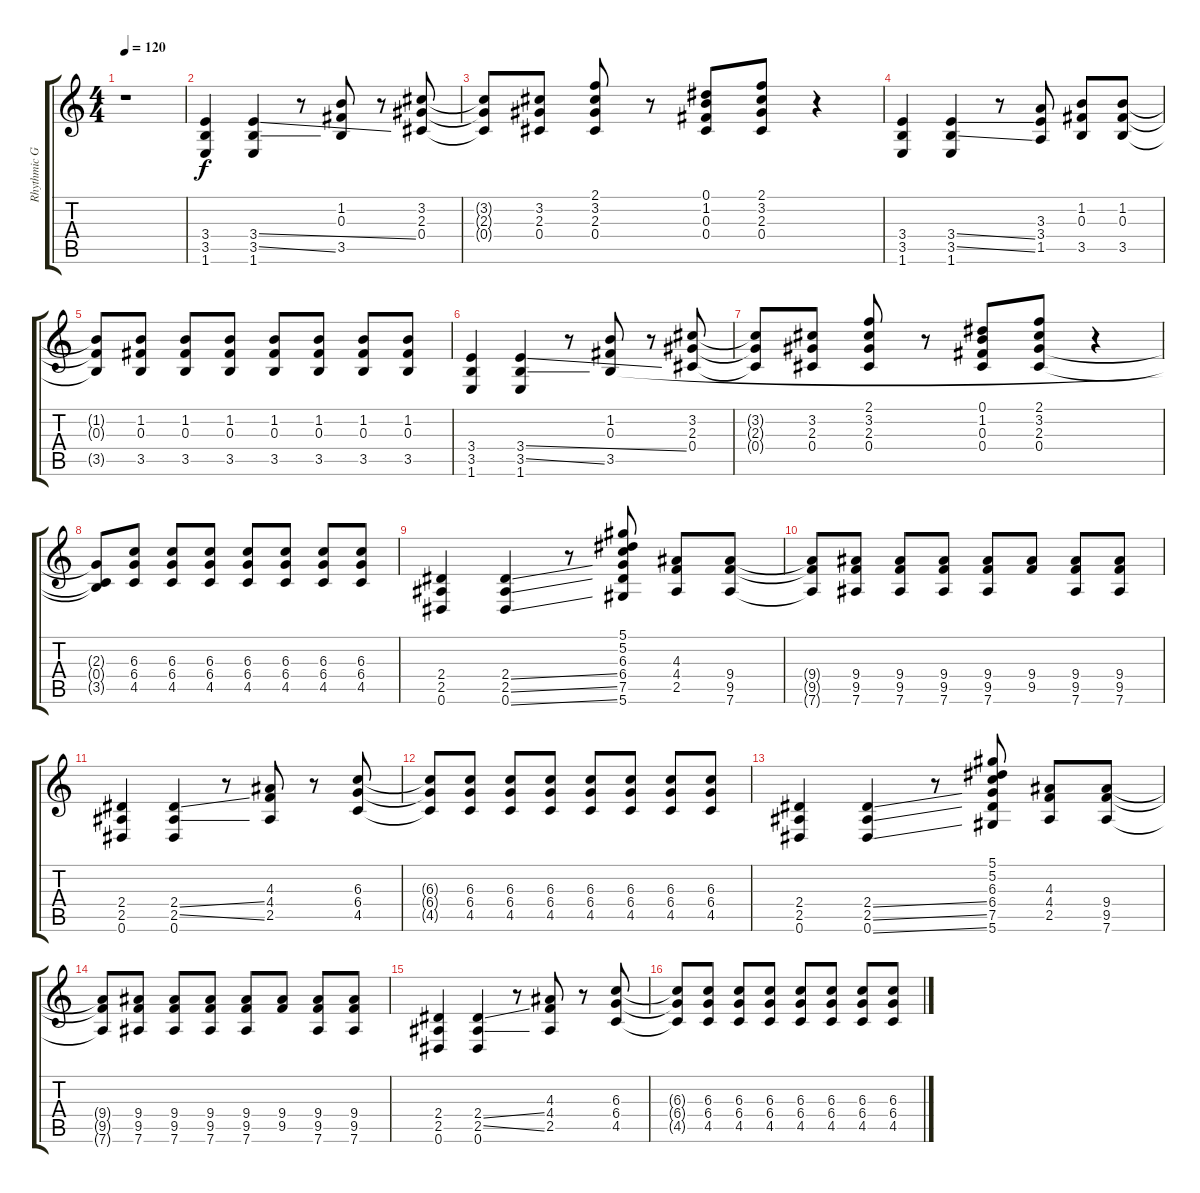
\track ("Rhythmic Guitar" "Rhythmic G") {instrument distortionguitar}
\staff {score tabs}
\tuning (Eb4 Bb3 Gb3 Db3 Ab2 Eb2) {hide}
\ts (4 4)
\tempo 120
\clef g2
\ks c
r.1{dy f} |
(3.4 3.5 1.6).4 (3.4{ss} 3.5{ss} 1.6).4 r.8 (1.2 0.3 3.5).8 r.8 (3.2 2.3 0.4).8 |
(3.2{t} 2.3{t} 0.4{t}).8 (3.2 2.3 0.4).8 (2.1 3.2 2.3 0.4).8 r.8 (0.1 1.2 0.3 0.4).8 (2.1 3.2 2.3 0.4).8 r.4 |
(3.4 3.5 1.6).4 (3.4{ss} 3.5{ss} 1.6).4 r.8 (3.3 3.4 1.5).8 (1.2 0.3 3.5).8 (1.2 0.3 3.5).8 |
(1.2{t} 0.3{t} 3.5{t}).8 (1.2 0.3 3.5).8 (1.2 0.3 3.5).8 (1.2 0.3 3.5).8 (1.2 0.3 3.5).8 (1.2 0.3 3.5).8 (1.2 0.3 3.5).8 (1.2 0.3 3.5).8 |
(3.4 3.5 1.6).4 (3.4{ss} 3.5{ss} 1.6).4 r.8 (1.2 0.3 3.5).8 r.8 (3.2 2.3 0.4).8 |
(3.2{t} 2.3{t} 0.4{t}).8 (3.2 2.3 0.4).8 (2.1 3.2 2.3 0.4).8 r.8 (0.1 1.2 0.3 0.4).8 (2.1 3.2 2.3 0.4).8 r.4 |
(2.3{t} 0.4{t} 3.5{t}).8 (6.3 6.4 4.5).8 (6.3 6.4 4.5).8 (6.3 6.4 4.5).8 (6.3 6.4 4.5).8 (6.3 6.4 4.5).8 (6.3 6.4 4.5).8 (6.3 6.4 4.5).8 |
(2.4 2.5 0.6).4 (2.4{ss} 2.5{ss} 0.6{ss}).4 r.8 (5.1 5.2 6.3 6.4 7.5 5.6).8 (4.3 4.4 2.5).8 (9.4 9.5 7.6).8 |
(9.4{t} 9.5{t} 7.6{t}).8 (9.4 9.5 7.6).8 (9.4 9.5 7.6).8 (9.4 9.5 7.6).8 (9.4 9.5 7.6).8 (9.4 9.5).8 (9.4 9.5 7.6).8 (9.4 9.5 7.6).8 |
(2.4 2.5 0.6).4 (2.4{ss} 2.5{ss} 0.6).4 r.8 (4.3 4.4 2.5).8 r.8 (6.3 6.4 4.5).8 |
(6.3{t} 6.4{t} 4.5{t}).8 (6.3 6.4 4.5).8 (6.3 6.4 4.5).8 (6.3 6.4 4.5).8 (6.3 6.4 4.5).8 (6.3 6.4 4.5).8 (6.3 6.4 4.5).8 (6.3 6.4 4.5).8 |
(2.4 2.5 0.6).4 (2.4{ss} 2.5{ss} 0.6{ss}).4 r.8 (5.1 5.2 6.3 6.4 7.5 5.6).8 (4.3 4.4 2.5).8 (9.4 9.5 7.6).8 |
(9.4{t} 9.5{t} 7.6{t}).8 (9.4 9.5 7.6).8 (9.4 9.5 7.6).8 (9.4 9.5 7.6).8 (9.4 9.5 7.6).8 (9.4 9.5).8 (9.4 9.5 7.6).8 (9.4 9.5 7.6).8 |
(2.4 2.5 0.6).4 (2.4{ss} 2.5{ss} 0.6).4 r.8 (4.3 4.4 2.5).8 r.8 (6.3 6.4 4.5).8 |
(6.3{t} 6.4{t} 4.5{t}).8 (6.3 6.4 4.5).8 (6.3 6.4 4.5).8 (6.3 6.4 4.5).8 (6.3 6.4 4.5).8 (6.3 6.4 4.5).8 (6.3 6.4 4.5).8 (6.3 6.4 4.5).8
